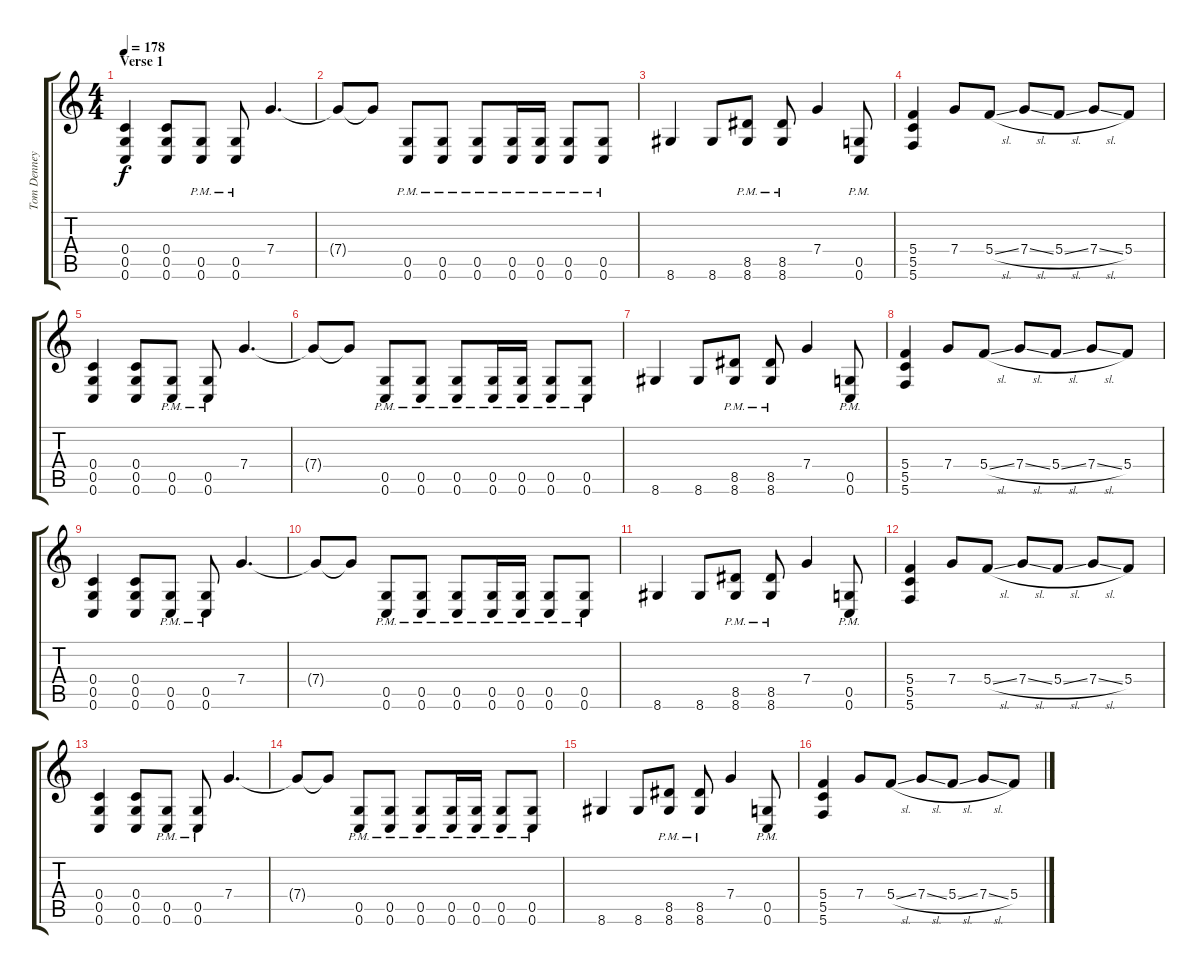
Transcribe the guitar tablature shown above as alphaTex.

\track ("Tom Denney" "Tom Denney") {instrument distortionguitar}
\staff {score tabs}
\tuning (D4 A3 F3 C3 G2 C2) {hide}
\ts (4 4)
\section ("" "Verse 1")
\tempo 178
\clef g2
\ks c
(0.4 0.5 0.6).4{dy f} (0.4 0.5 0.6).8 (0.5{pm} 0.6{pm}).8 (0.5{pm} 0.6{pm}).8 7.4.4{d} |
7.4{t}.8 7.4{t}.8 (0.5{pm} 0.6{pm}).8 (0.5{pm} 0.6{pm}).8 (0.5{pm} 0.6{pm}).8 (0.5{pm} 0.6{pm}).16 (0.5{pm} 0.6{pm}).16 (0.5{pm} 0.6{pm}).8 (0.5{pm} 0.6{pm}).8 |
8.6.4 8.6.8 (8.5{pm} 8.6{pm}).8 (8.5{pm} 8.6{pm}).8 7.4.4 (0.5{pm} 0.6{pm}).8 |
(5.4 5.5 5.6).4 7.4.8 5.4{sl}.8 7.4{sl}.8 5.4{sl}.8 7.4{sl}.8 5.4.8 |
(0.4 0.5 0.6).4 (0.4 0.5 0.6).8 (0.5{pm} 0.6{pm}).8 (0.5{pm} 0.6{pm}).8 7.4.4{d} |
7.4{t}.8 7.4{t}.8 (0.5{pm} 0.6{pm}).8 (0.5{pm} 0.6{pm}).8 (0.5{pm} 0.6{pm}).8 (0.5{pm} 0.6{pm}).16 (0.5{pm} 0.6{pm}).16 (0.5{pm} 0.6{pm}).8 (0.5{pm} 0.6{pm}).8 |
8.6.4 8.6.8 (8.5{pm} 8.6{pm}).8 (8.5{pm} 8.6{pm}).8 7.4.4 (0.5{pm} 0.6{pm}).8 |
(5.4 5.5 5.6).4 7.4.8 5.4{sl}.8 7.4{sl}.8 5.4{sl}.8 7.4{sl}.8 5.4.8 |
(0.4 0.5 0.6).4 (0.4 0.5 0.6).8 (0.5{pm} 0.6{pm}).8 (0.5{pm} 0.6{pm}).8 7.4.4{d} |
7.4{t}.8 7.4{t}.8 (0.5{pm} 0.6{pm}).8 (0.5{pm} 0.6{pm}).8 (0.5{pm} 0.6{pm}).8 (0.5{pm} 0.6{pm}).16 (0.5{pm} 0.6{pm}).16 (0.5{pm} 0.6{pm}).8 (0.5{pm} 0.6{pm}).8 |
8.6.4 8.6.8 (8.5{pm} 8.6{pm}).8 (8.5{pm} 8.6{pm}).8 7.4.4 (0.5{pm} 0.6{pm}).8 |
(5.4 5.5 5.6).4 7.4.8 5.4{sl}.8 7.4{sl}.8 5.4{sl}.8 7.4{sl}.8 5.4.8 |
(0.4 0.5 0.6).4 (0.4 0.5 0.6).8 (0.5{pm} 0.6{pm}).8 (0.5{pm} 0.6{pm}).8 7.4.4{d} |
7.4{t}.8 7.4{t}.8 (0.5{pm} 0.6{pm}).8 (0.5{pm} 0.6{pm}).8 (0.5{pm} 0.6{pm}).8 (0.5{pm} 0.6{pm}).16 (0.5{pm} 0.6{pm}).16 (0.5{pm} 0.6{pm}).8 (0.5{pm} 0.6{pm}).8 |
8.6.4 8.6.8 (8.5{pm} 8.6{pm}).8 (8.5{pm} 8.6{pm}).8 7.4.4 (0.5{pm} 0.6{pm}).8 |
(5.4 5.5 5.6).4 7.4.8 5.4{sl}.8 7.4{sl}.8 5.4{sl}.8 7.4{sl}.8 5.4.8
